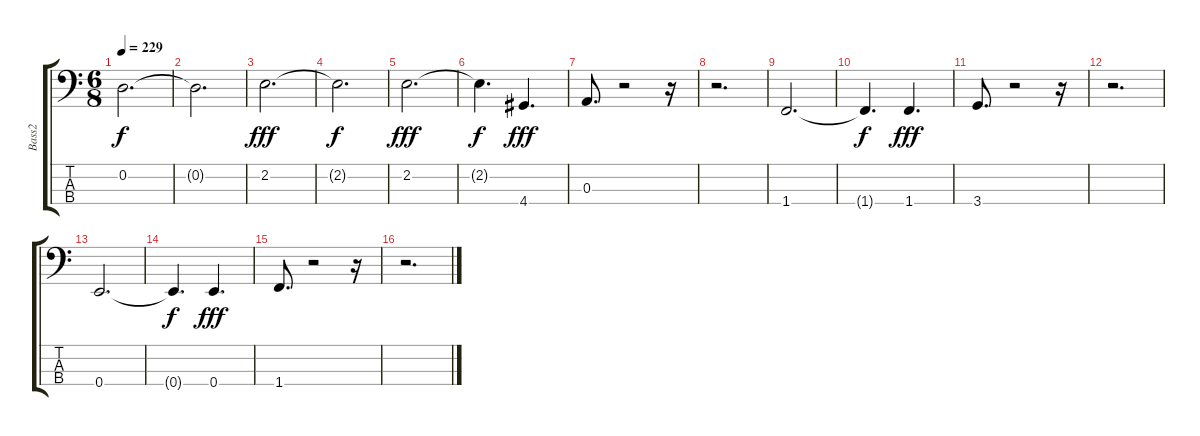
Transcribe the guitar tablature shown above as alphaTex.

\track ("Bass2" "Bass2") {instrument electricbassfinger}
\staff {score tabs}
\tuning (G2 D2 A1 E1) {hide}
\ts (6 8)
\tempo 229
\clef f4
\ks c
0.2.2{d dy f} |
0.2{t}.2{d} |
2.2.2{d dy fff} |
2.2{t}.2{d dy f} |
2.2.2{d dy fff} |
2.2{t}.4{d dy f} 4.4.4{d dy fff} |
0.3.8{d} r.2 r.16 |
r.2{d} |
1.4.2{d} |
1.4{t}.4{d dy f} 1.4.4{d dy fff} |
3.4.8{d} r.2 r.16 |
r.2{d} |
0.4.2{d} |
0.4{t}.4{d dy f} 0.4.4{d dy fff} |
1.4.8{d} r.2 r.16 |
r.2{d}
